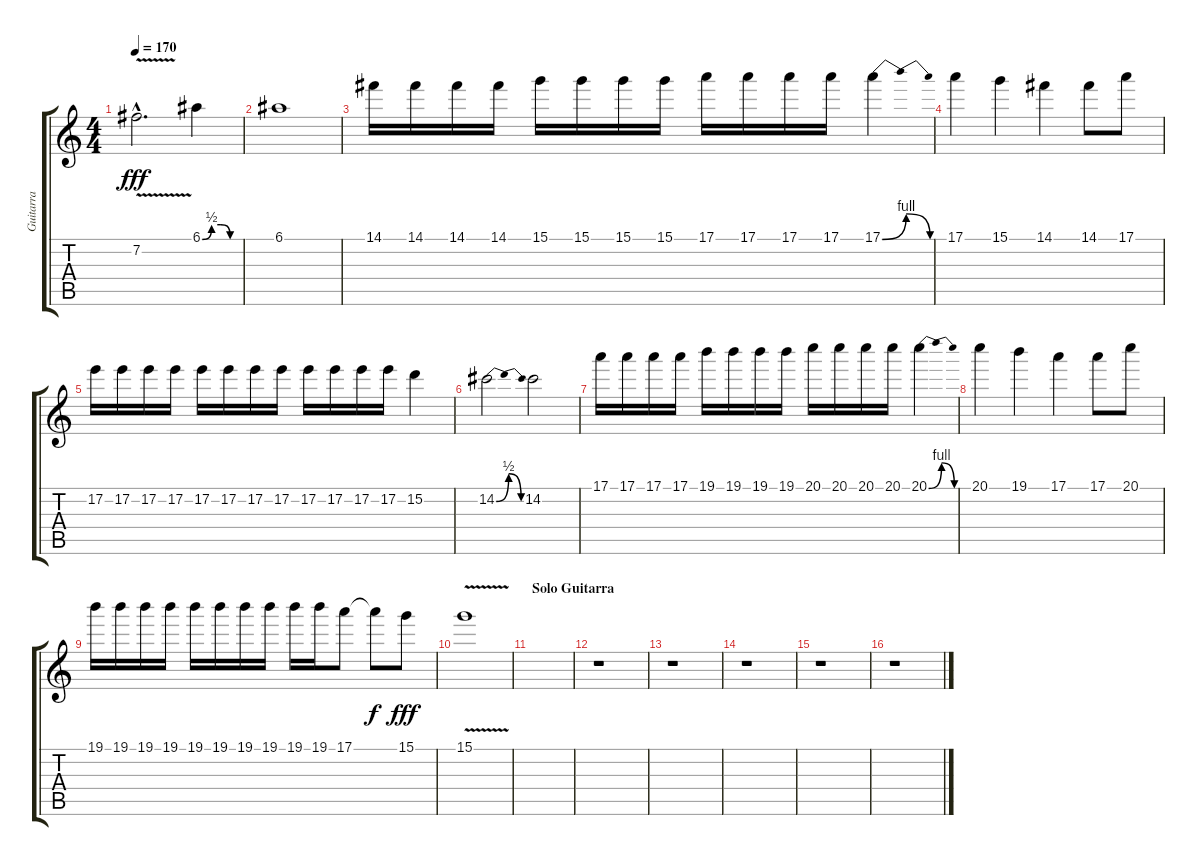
\track ("Guitarra" "Guitarra") {instrument distortionguitar}
\staff {score tabs}
\tuning (E4 B3 G3 D3 A2 E2) {hide}
\ts (4 4)
\tempo 170
\clef g2
\ks c
7.2{v hac}.2{d dy fff} 6.1{be (custom 0 0 15 2 30 2 45 0 60 0)}.4 |
6.1.1 |
14.1.16 14.1.16 14.1.16 14.1.16 15.1.16 15.1.16 15.1.16 15.1.16 17.1.16 17.1.16 17.1.16 17.1.16 17.1{be (bendrelease 0 0 15 4 45 4 60 0)}.4 |
17.1.4 15.1.4 14.1.4 14.1.8 17.1.8 |
17.2.16 17.2.16 17.2.16 17.2.16 17.2.16 17.2.16 17.2.16 17.2.16 17.2.16 17.2.16 17.2.16 17.2.16 15.2.4 |
14.2{be (bendrelease 0 0 15 2 45 2 60 0)}.2 14.2.2 |
17.1.16 17.1.16 17.1.16 17.1.16 19.1.16 19.1.16 19.1.16 19.1.16 20.1.16 20.1.16 20.1.16 20.1.16 20.1{be (bendrelease 0 0 15 4 45 4 60 0)}.4 |
20.1.4 19.1.4 17.1.4 17.1.8 20.1.8 |
19.1.16 19.1.16 19.1.16 19.1.16 19.1.16 19.1.16 19.1.16 19.1.16 19.1.16 19.1.16 17.1.8 17.1{t}.8{dy f} 15.1.8{dy fff} |
15.1{v}.1 |
\section ("" "Solo Guitarra")
|
r.1 |
r.1 |
r.1 |
r.1 |
r.1
